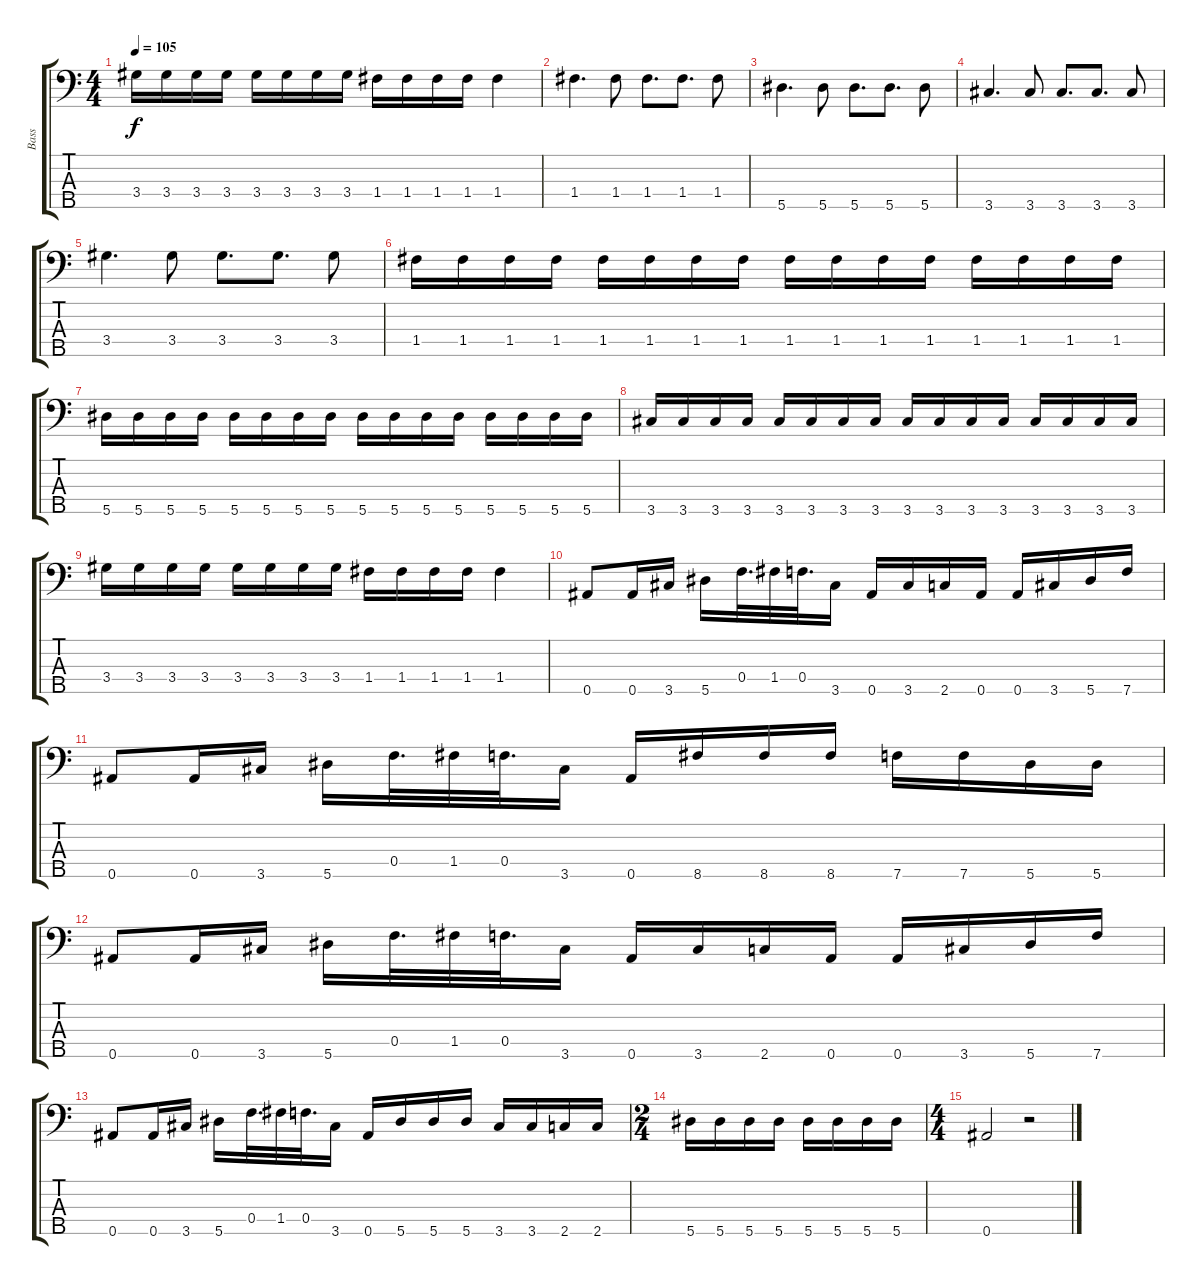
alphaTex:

\track ("Bass" "Bass") {instrument electricbassfinger}
\staff {score tabs}
\tuning (G3 Eb3 Bb2 F2 Bb1) {hide}
\ts (4 4)
\tempo 105
\clef f4
\ks c
3.4.16{dy f} 3.4.16 3.4.16 3.4.16 3.4.16 3.4.16 3.4.16 3.4.16 1.4.16 1.4.16 1.4.16 1.4.16 1.4.4 |
1.4.4{d} 1.4.8 1.4.8{d} 1.4.8{d} 1.4.8 |
5.5.4{d} 5.5.8 5.5.8{d} 5.5.8{d} 5.5.8 |
3.5.4{d} 3.5.8 3.5.8{d} 3.5.8{d} 3.5.8 |
3.4.4{d} 3.4.8 3.4.8{d} 3.4.8{d} 3.4.8 |
1.4.16 1.4.16 1.4.16 1.4.16 1.4.16 1.4.16 1.4.16 1.4.16 1.4.16 1.4.16 1.4.16 1.4.16 1.4.16 1.4.16 1.4.16 1.4.16 |
5.5.16 5.5.16 5.5.16 5.5.16 5.5.16 5.5.16 5.5.16 5.5.16 5.5.16 5.5.16 5.5.16 5.5.16 5.5.16 5.5.16 5.5.16 5.5.16 |
3.5.16 3.5.16 3.5.16 3.5.16 3.5.16 3.5.16 3.5.16 3.5.16 3.5.16 3.5.16 3.5.16 3.5.16 3.5.16 3.5.16 3.5.16 3.5.16 |
3.4.16 3.4.16 3.4.16 3.4.16 3.4.16 3.4.16 3.4.16 3.4.16 1.4.16 1.4.16 1.4.16 1.4.16 1.4.4 |
0.5.8 0.5.16 3.5.16 5.5.16 0.4.32{d} 1.4.32 0.4.32{d} 3.5.16 0.5.16 3.5.16 2.5.16 0.5.16 0.5.16 3.5.16 5.5.16 7.5.16 |
0.5.8 0.5.16 3.5.16 5.5.16 0.4.32{d} 1.4.32 0.4.32{d} 3.5.16 0.5.16 8.5.16 8.5.16 8.5.16 7.5.16 7.5.16 5.5.16 5.5.16 |
0.5.8 0.5.16 3.5.16 5.5.16 0.4.32{d} 1.4.32 0.4.32{d} 3.5.16 0.5.16 3.5.16 2.5.16 0.5.16 0.5.16 3.5.16 5.5.16 7.5.16 |
0.5.8 0.5.16 3.5.16 5.5.16 0.4.32{d} 1.4.32 0.4.32{d} 3.5.16 0.5.16 5.5.16 5.5.16 5.5.16 3.5.16 3.5.16 2.5.16 2.5.16 |
\ts (2 4)
5.5.16 5.5.16 5.5.16 5.5.16 5.5.16 5.5.16 5.5.16 5.5.16 |
\ts (4 4)
0.5.2 r.2
